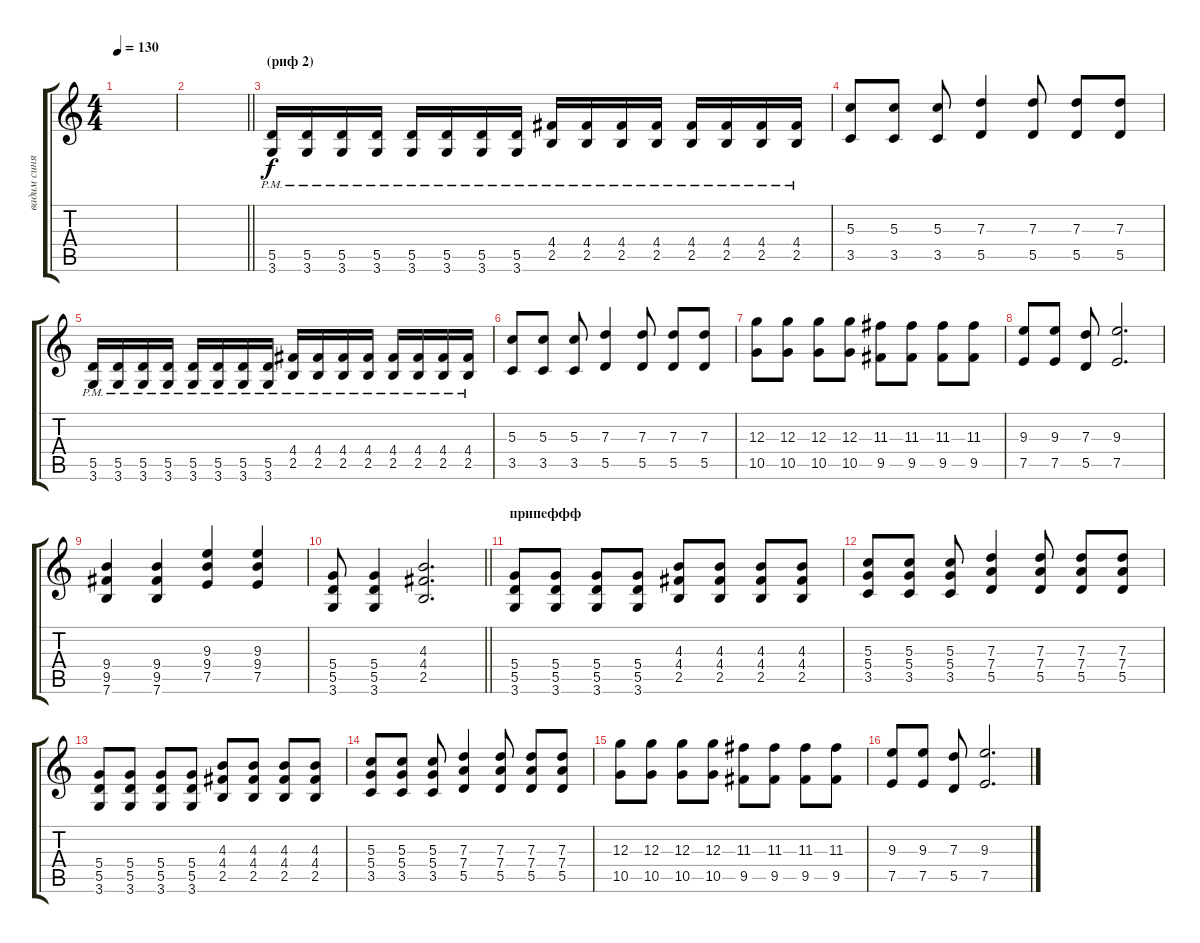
\track ("вадим синяк" "вадим синя") {instrument overdrivenguitar}
\staff {score tabs}
\tuning (E4 B3 G3 D3 A2 E2) {hide}
\ts (4 4)
\tempo 130
\clef g2
\ks c
|
\barLineRight lightlight
|
\section ("" "(риф 2)")
(5.5{pm} 3.6{pm}).16 (5.5{pm} 3.6{pm}).16 (5.5{pm} 3.6{pm}).16 (5.5{pm} 3.6{pm}).16 (5.5{pm} 3.6{pm}).16 (5.5{pm} 3.6{pm}).16 (5.5{pm} 3.6{pm}).16 (5.5{pm} 3.6{pm}).16 (4.4{pm} 2.5{pm}).16 (4.4{pm} 2.5{pm}).16 (4.4{pm} 2.5{pm}).16 (4.4{pm} 2.5{pm}).16 (4.4{pm} 2.5{pm}).16 (4.4{pm} 2.5{pm}).16 (4.4{pm} 2.5{pm}).16 (4.4{pm} 2.5{pm}).16 |
(5.3 3.5).8 (5.3 3.5).8 (5.3 3.5).8 (7.3 5.5).4 (7.3 5.5).8 (7.3 5.5).8 (7.3 5.5).8 |
(5.5{pm} 3.6{pm}).16 (5.5{pm} 3.6{pm}).16 (5.5{pm} 3.6{pm}).16 (5.5{pm} 3.6{pm}).16 (5.5{pm} 3.6{pm}).16 (5.5{pm} 3.6{pm}).16 (5.5{pm} 3.6{pm}).16 (5.5{pm} 3.6{pm}).16 (4.4{pm} 2.5{pm}).16 (4.4{pm} 2.5{pm}).16 (4.4{pm} 2.5{pm}).16 (4.4{pm} 2.5{pm}).16 (4.4{pm} 2.5{pm}).16 (4.4{pm} 2.5{pm}).16 (4.4{pm} 2.5{pm}).16 (4.4{pm} 2.5{pm}).16 |
(5.3 3.5).8 (5.3 3.5).8 (5.3 3.5).8 (7.3 5.5).4 (7.3 5.5).8 (7.3 5.5).8 (7.3 5.5).8 |
(12.3 10.5).8 (12.3 10.5).8 (12.3 10.5).8 (12.3 10.5).8 (11.3 9.5).8 (11.3 9.5).8 (11.3 9.5).8 (11.3 9.5).8 |
(9.3 7.5).8 (9.3 7.5).8 (7.3 5.5).8 (9.3 7.5).2{d} |
(9.4 9.5 7.6).4 (9.4 9.5 7.6).4 (9.3 9.4 7.5).4 (9.3 9.4 7.5).4 |
\barLineRight lightlight
(5.4 5.5 3.6).8 (5.4 5.5 3.6).4 (4.3 4.4 2.5).2{d} |
\section ("" "припеффф")
(5.4 5.5 3.6).8 (5.4 5.5 3.6).8 (5.4 5.5 3.6).8 (5.4 5.5 3.6).8 (4.3 4.4 2.5).8 (4.3 4.4 2.5).8 (4.3 4.4 2.5).8 (4.3 4.4 2.5).8 |
(5.3 5.4 3.5).8 (5.3 5.4 3.5).8 (5.3 5.4 3.5).8 (7.3 7.4 5.5).4 (7.3 7.4 5.5).8 (7.3 7.4 5.5).8 (7.3 7.4 5.5).8 |
(5.4 5.5 3.6).8 (5.4 5.5 3.6).8 (5.4 5.5 3.6).8 (5.4 5.5 3.6).8 (4.3 4.4 2.5).8 (4.3 4.4 2.5).8 (4.3 4.4 2.5).8 (4.3 4.4 2.5).8 |
(5.3 5.4 3.5).8 (5.3 5.4 3.5).8 (5.3 5.4 3.5).8 (7.3 7.4 5.5).4 (7.3 7.4 5.5).8 (7.3 7.4 5.5).8 (7.3 7.4 5.5).8 |
(12.3 10.5).8 (12.3 10.5).8 (12.3 10.5).8 (12.3 10.5).8 (11.3 9.5).8 (11.3 9.5).8 (11.3 9.5).8 (11.3 9.5).8 |
(9.3 7.5).8 (9.3 7.5).8 (7.3 5.5).8 (9.3 7.5).2{d}
